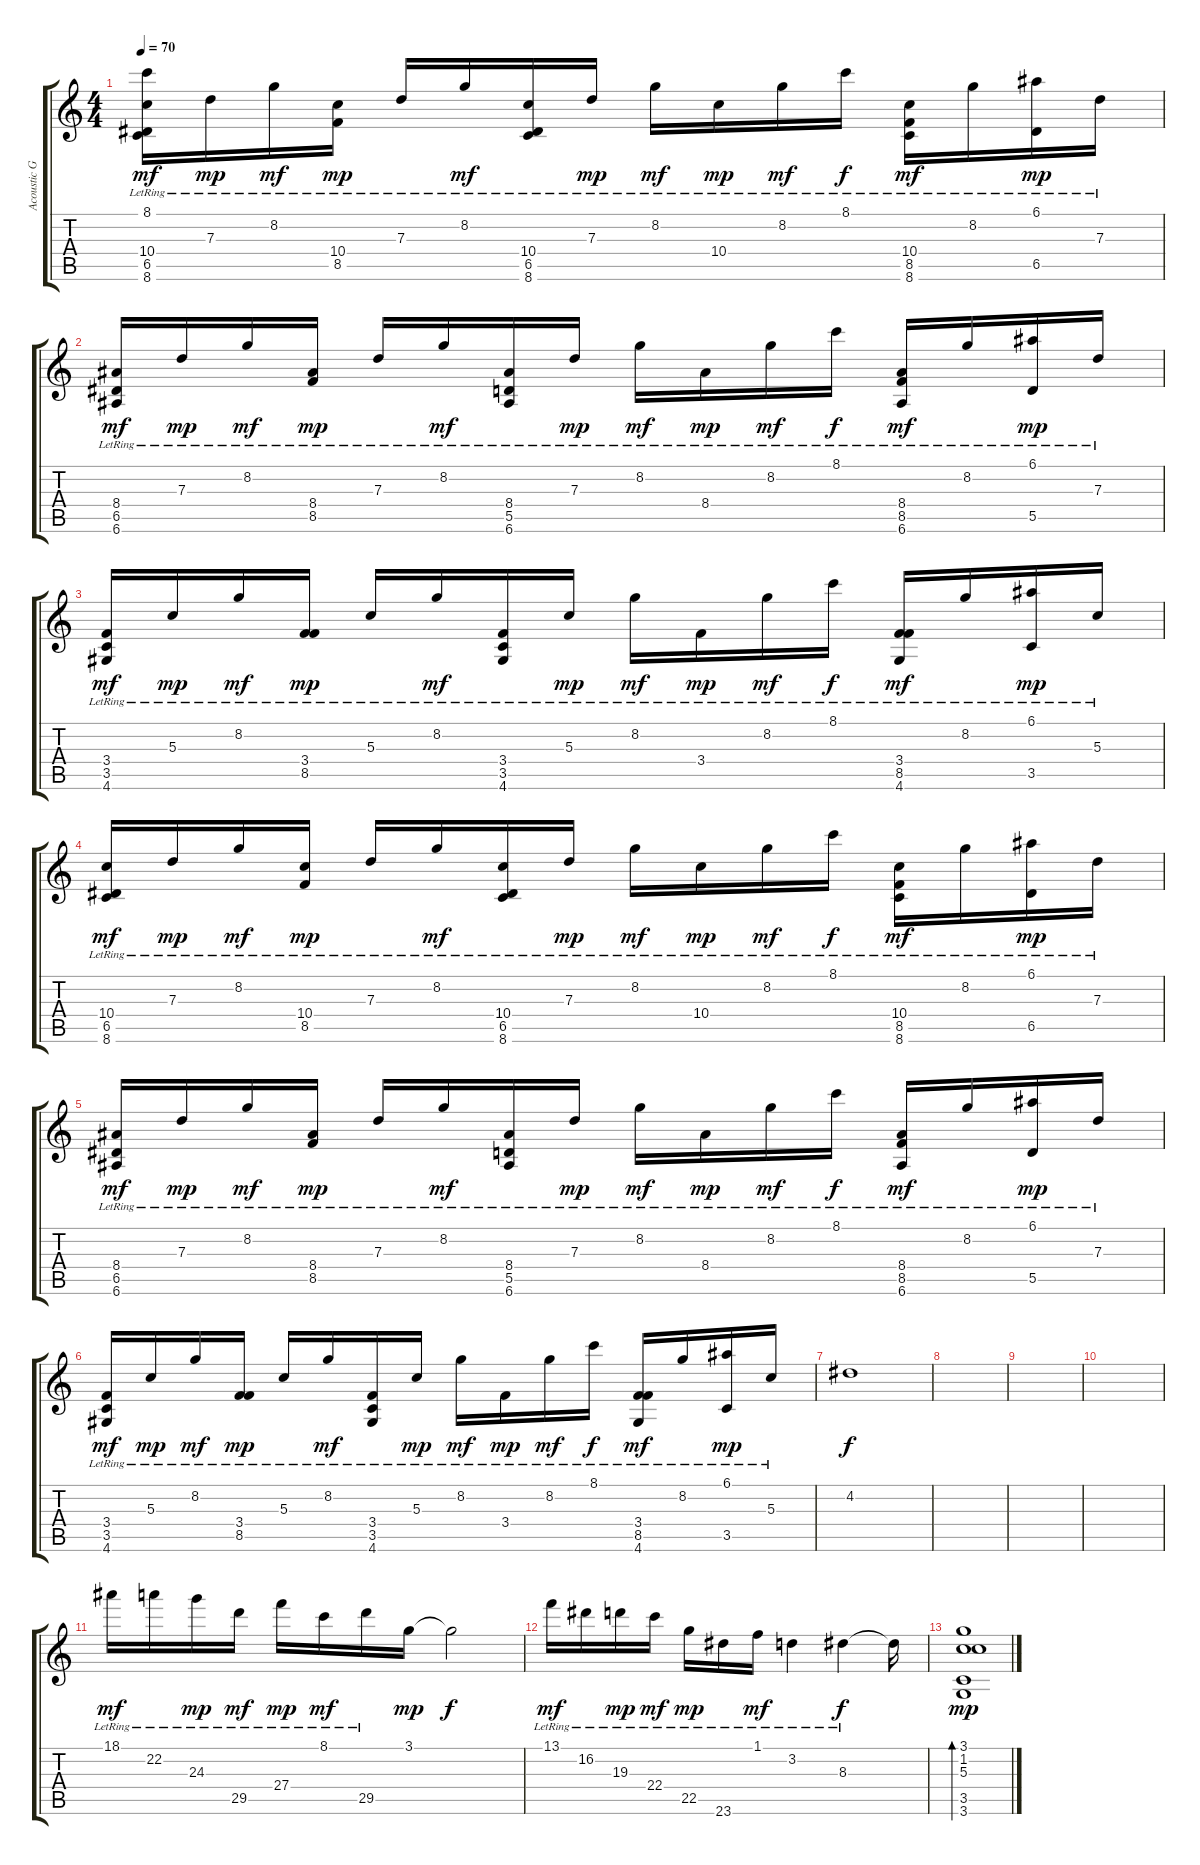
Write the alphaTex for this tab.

\track ("Acoustic Guitar" "Acoustic G") {instrument acousticguitarsteel}
\staff {score tabs}
\tuning (E4 B3 G3 D3 A2 E2) {hide}
\ts (4 4)
\tempo 70
\clef g2
\ks c
(8.1{lr} 10.4{lr} 6.5{lr} 8.6{lr}).16{dy mf volume 7} 7.3{lr}.16{dy mp} 8.2{lr}.16{dy mf} (10.4{lr} 8.5{lr}).16{dy mp} 7.3{lr}.16 8.2{lr}.16{dy mf} (10.4{lr} 6.5{lr} 8.6{lr}).16 7.3{lr}.16{dy mp} 8.2{lr}.16{dy mf} 10.4{lr}.16{dy mp} 8.2{lr}.16{dy mf} 8.1{lr}.16{dy f} (10.4{lr} 8.5{lr} 8.6{lr}).16{dy mf} 8.2{lr}.16 (6.1{lr} 6.5{lr}).16{dy mp} 7.3{lr}.16 |
(8.4{lr} 6.5{lr} 6.6{lr}).16{dy mf} 7.3{lr}.16{dy mp} 8.2{lr}.16{dy mf} (8.4{lr} 8.5{lr}).16{dy mp} 7.3{lr}.16 8.2{lr}.16{dy mf} (8.4{lr} 5.5{lr} 6.6{lr}).16 7.3{lr}.16{dy mp} 8.2{lr}.16{dy mf} 8.4{lr}.16{dy mp} 8.2{lr}.16{dy mf} 8.1{lr}.16{dy f} (8.4{lr} 8.5{lr} 6.6{lr}).16{dy mf} 8.2{lr}.16 (6.1{lr} 5.5{lr}).16{dy mp} 7.3{lr}.16 |
(3.4{lr} 3.5{lr} 4.6{lr}).16{dy mf} 5.3{lr}.16{dy mp} 8.2{lr}.16{dy mf} (3.4{lr} 8.5{lr}).16{dy mp} 5.3{lr}.16 8.2{lr}.16{dy mf} (3.4{lr} 3.5{lr} 4.6{lr}).16 5.3{lr}.16{dy mp} 8.2{lr}.16{dy mf} 3.4{lr}.16{dy mp} 8.2{lr}.16{dy mf} 8.1{lr}.16{dy f} (3.4{lr} 8.5{lr} 4.6{lr}).16{dy mf} 8.2{lr}.16 (6.1{lr} 3.5{lr}).16{dy mp} 5.3{lr}.16 |
(10.4{lr} 6.5{lr} 8.6{lr}).16{dy mf} 7.3{lr}.16{dy mp} 8.2{lr}.16{dy mf} (10.4{lr} 8.5{lr}).16{dy mp} 7.3{lr}.16 8.2{lr}.16{dy mf} (10.4{lr} 6.5{lr} 8.6{lr}).16 7.3{lr}.16{dy mp} 8.2{lr}.16{dy mf} 10.4{lr}.16{dy mp} 8.2{lr}.16{dy mf} 8.1{lr}.16{dy f} (10.4{lr} 8.5{lr} 8.6{lr}).16{dy mf} 8.2{lr}.16 (6.1{lr} 6.5{lr}).16{dy mp} 7.3{lr}.16 |
(8.4{lr} 6.5{lr} 6.6{lr}).16{dy mf} 7.3{lr}.16{dy mp} 8.2{lr}.16{dy mf} (8.4{lr} 8.5{lr}).16{dy mp} 7.3{lr}.16 8.2{lr}.16{dy mf} (8.4{lr} 5.5{lr} 6.6{lr}).16 7.3{lr}.16{dy mp} 8.2{lr}.16{dy mf} 8.4{lr}.16{dy mp} 8.2{lr}.16{dy mf} 8.1{lr}.16{dy f} (8.4{lr} 8.5{lr} 6.6{lr}).16{dy mf} 8.2{lr}.16 (6.1{lr} 5.5{lr}).16{dy mp} 7.3{lr}.16 |
(3.4{lr} 3.5{lr} 4.6{lr}).16{dy mf} 5.3{lr}.16{dy mp} 8.2{lr}.16{dy mf} (3.4{lr} 8.5{lr}).16{dy mp} 5.3{lr}.16 8.2{lr}.16{dy mf} (3.4{lr} 3.5{lr} 4.6{lr}).16 5.3{lr}.16{dy mp} 8.2{lr}.16{dy mf} 3.4{lr}.16{dy mp} 8.2{lr}.16{dy mf} 8.1{lr}.16{dy f} (3.4{lr} 8.5{lr} 4.6{lr}).16{dy mf} 8.2{lr}.16 (6.1{lr} 3.5{lr}).16{dy mp} 5.3{lr}.16 |
4.2.1{dy f} |
|
|
|
18.1{lr}.16{dy mf} 22.2{lr}.16 24.3{lr}.16{dy mp} 29.5{lr}.16{dy mf} 27.4{lr}.16{dy mp} 8.1{lr}.16{dy mf} 29.5{lr}.16 3.1.16{dy mp} 3.1{t}.2{dy f} |
13.1{lr}.16{dy mf} 16.2{lr}.16 19.3{lr}.16{dy mp} 22.4{lr}.16{dy mf} 22.5{lr}.16{dy mp} 23.6{lr}.16 1.1{lr}.16{dy mf} 3.2{lr}.4 8.3{lr}.4{dy f} 8.3{t}.16 |
(3.1 1.2 5.3 3.5 3.6).1{bd 480 dy mp}
